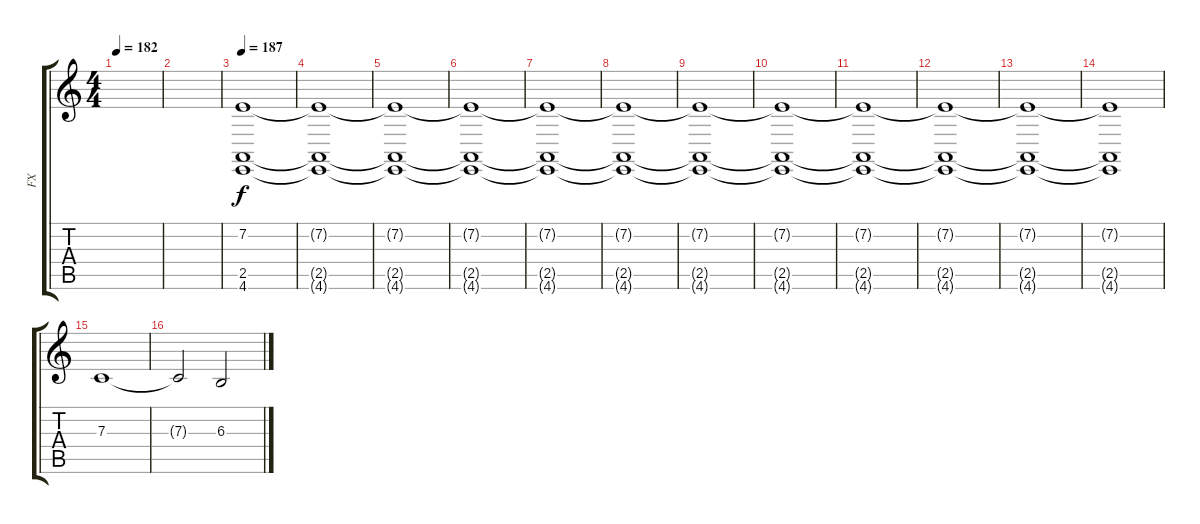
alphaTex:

\track ("FX" "FX") {instrument pad5bowed}
\staff {score tabs}
\tuning (D4 A3 F3 C3 G2 C2) {hide}
\ts (4 4)
\tempo 182
\clef g2
\ks c
|
|
\tempo 187
(7.2 2.5 4.6).1 |
(7.2{t} 2.5{t} 4.6{t}).1 |
(7.2{t} 2.5{t} 4.6{t}).1 |
(7.2{t} 2.5{t} 4.6{t}).1 |
(7.2{t} 2.5{t} 4.6{t}).1 |
(7.2{t} 2.5{t} 4.6{t}).1 |
(7.2{t} 2.5{t} 4.6{t}).1 |
(7.2{t} 2.5{t} 4.6{t}).1 |
(7.2{t} 2.5{t} 4.6{t}).1 |
(7.2{t} 2.5{t} 4.6{t}).1 |
(7.2{t} 2.5{t} 4.6{t}).1 |
(7.2{t} 2.5{t} 4.6{t}).1 |
7.3.1{volume 11 instrument musicbox} |
7.3{t}.2 6.3.2
